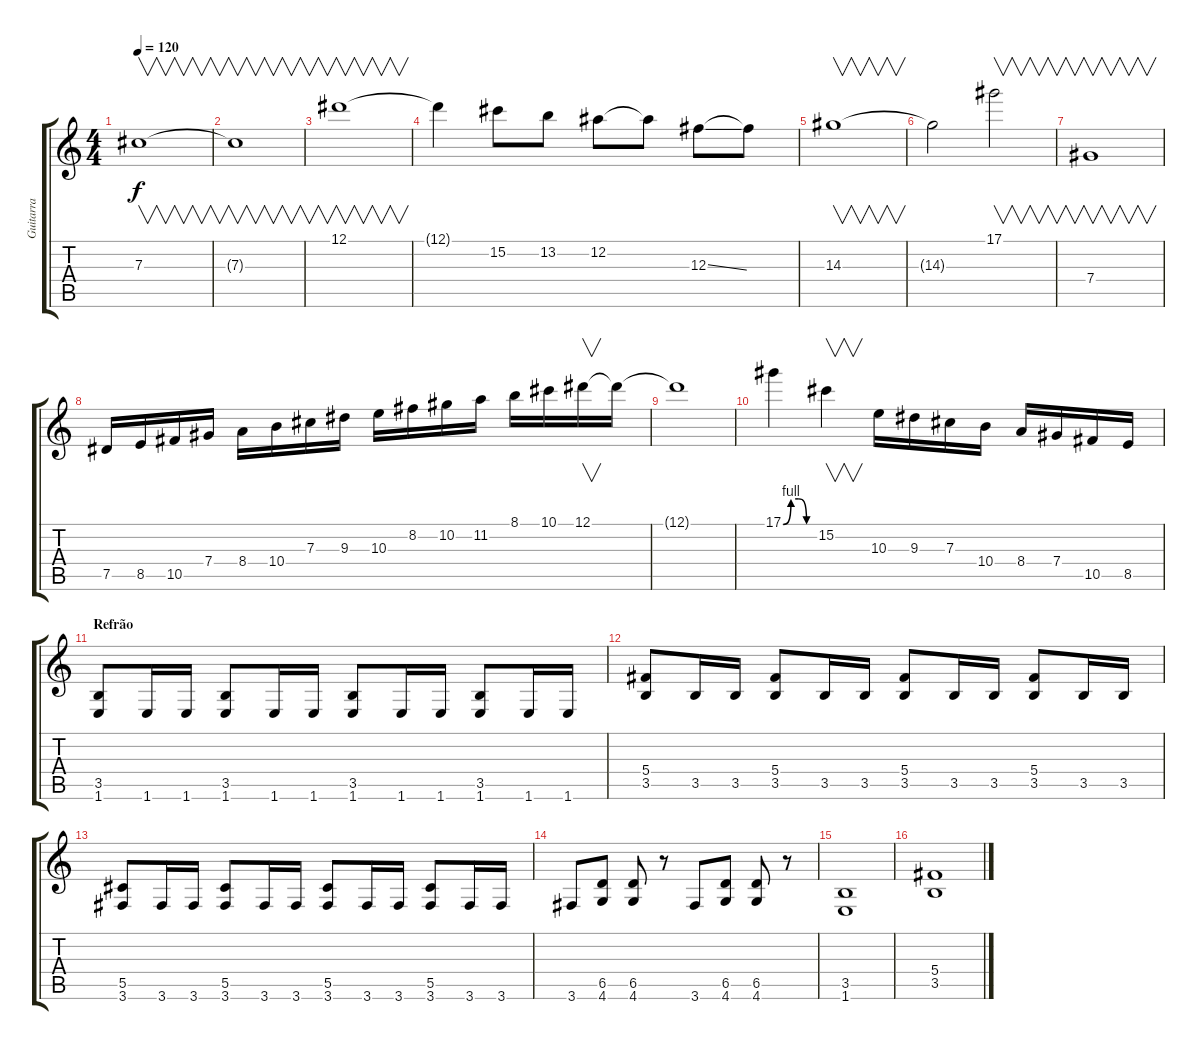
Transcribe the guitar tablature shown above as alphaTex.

\track ("Guitarra" "Guitarra") {instrument distortionguitar}
\staff {score tabs}
\tuning (Eb4 Bb3 Gb3 Db3 Ab2 Eb2) {hide}
\ts (4 4)
\tempo 120
\clef g2
\ks c
7.3.1{v dy f} |
7.3{t}.1{v} |
12.1.1{v} |
12.1{t}.4 15.2.8 13.2.8 12.2.8 12.2{t}.8 12.3{ss}.8 12.3{t}.8 |
14.3.1{v} |
14.3{t}.2 17.1.2{v} |
7.4.1{v} |
7.5.16 8.5.16 10.5.16 7.4.16 8.4.16 10.4.16 7.3.16 9.3.16 10.3.16 8.2.16 10.2.16 11.2.16 8.1.16 10.1.16 12.1.16{v} 12.1{t}.16 |
12.1{t}.1 |
17.1{be (custom 0 0 15 4 30 4 45 0 60 0)}.4 15.2.4{v} 10.3.16 9.3.16 7.3.16 10.4.16 8.4.16 7.4.16 10.5.16 8.5.16 |
\section ("" "Refrão")
(3.5 1.6).8 1.6.16 1.6.16 (3.5 1.6).8 1.6.16 1.6.16 (3.5 1.6).8 1.6.16 1.6.16 (3.5 1.6).8 1.6.16 1.6.16 |
(5.4 3.5).8 3.5.16 3.5.16 (5.4 3.5).8 3.5.16 3.5.16 (5.4 3.5).8 3.5.16 3.5.16 (5.4 3.5).8 3.5.16 3.5.16 |
(5.5 3.6).8 3.6.16 3.6.16 (5.5 3.6).8 3.6.16 3.6.16 (5.5 3.6).8 3.6.16 3.6.16 (5.5 3.6).8 3.6.16 3.6.16 |
3.6.8 (6.5 4.6).8 (6.5 4.6).8 r.8 3.6.8 (6.5 4.6).8 (6.5 4.6).8 r.8 |
(3.5 1.6).1 |
(5.4 3.5).1
